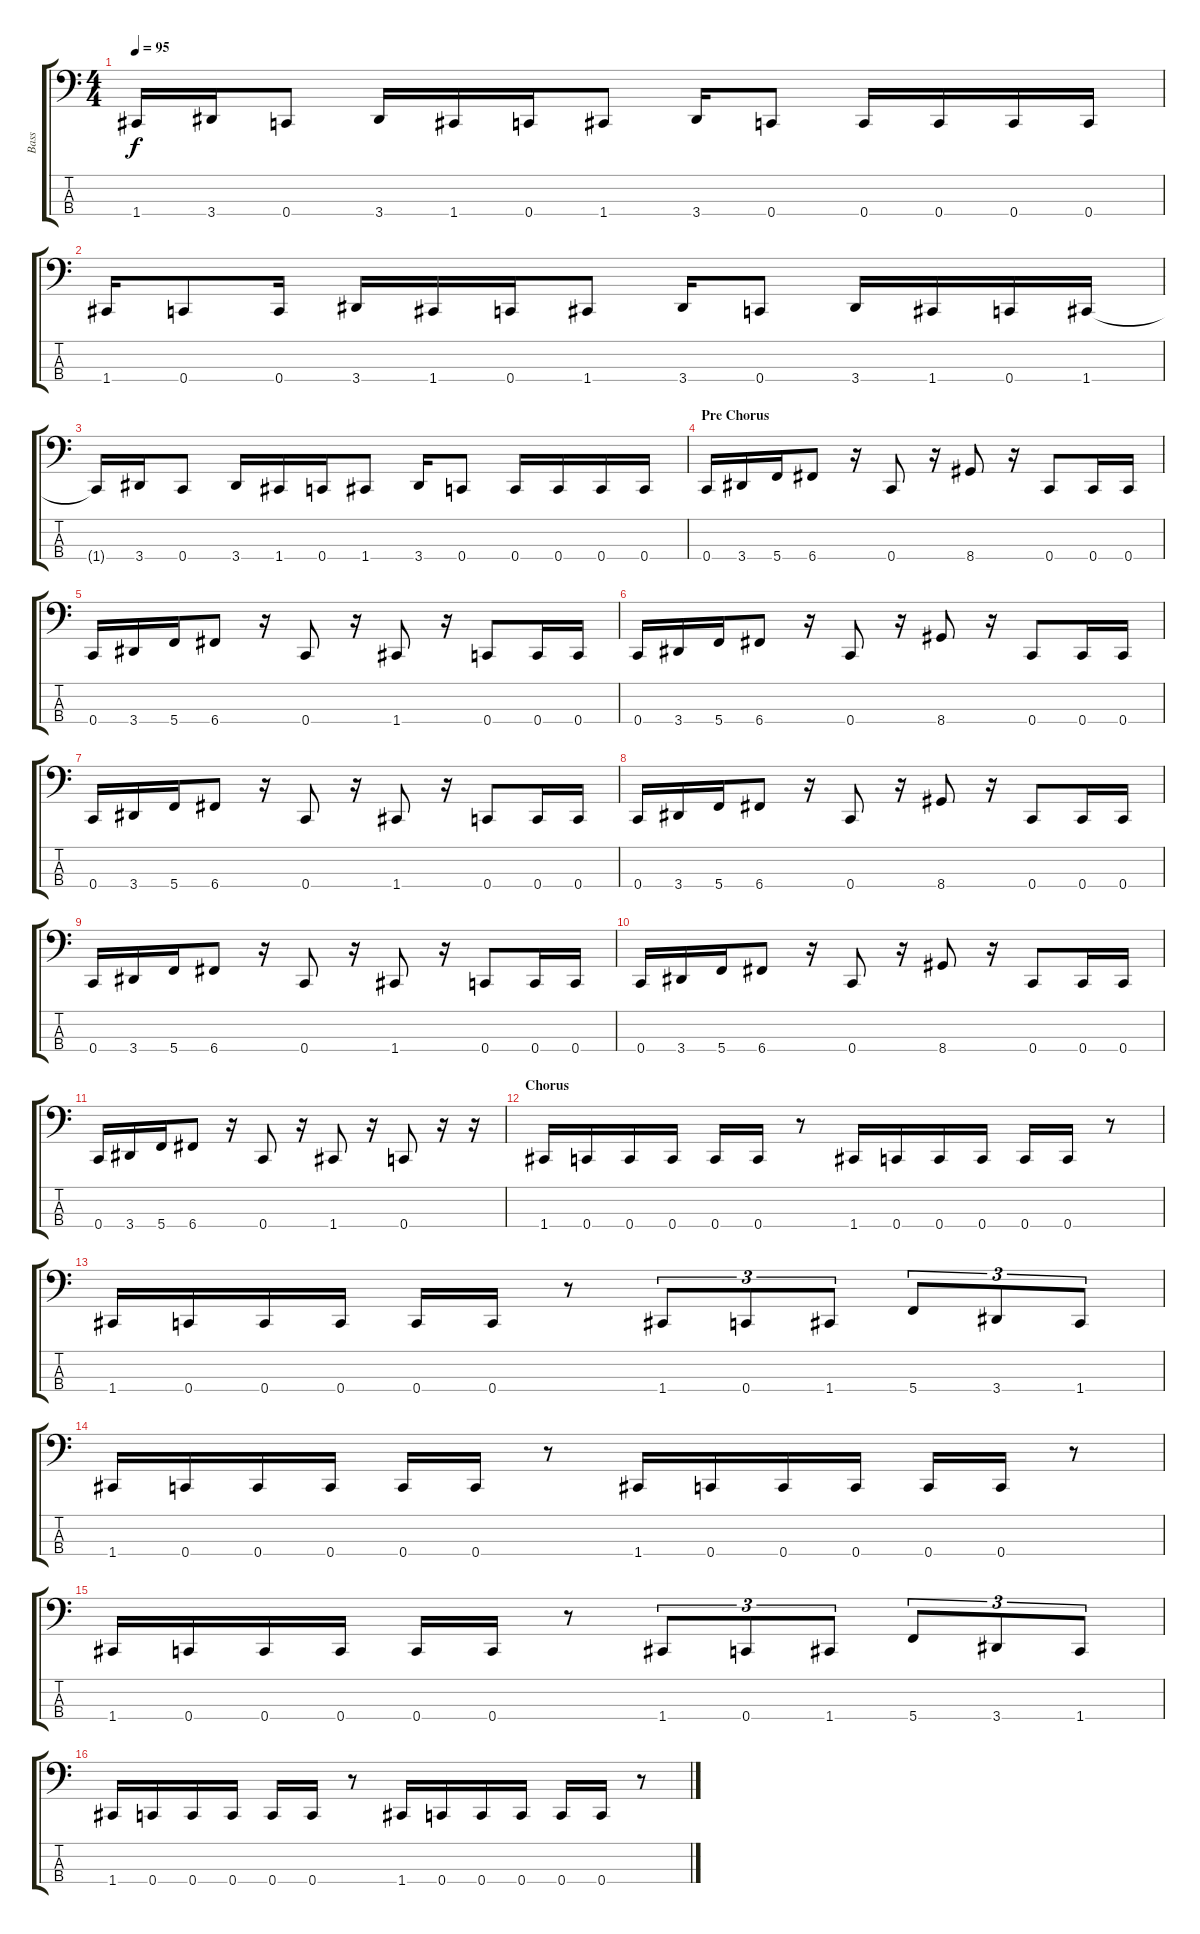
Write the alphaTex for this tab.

\track ("Bass" "Bass") {instrument electricbasspick}
\staff {score tabs}
\tuning (F2 C2 G1 C1) {hide}
\ts (4 4)
\tempo 95
\clef f4
\ks c
1.4{t}.16{dy f} 3.4.16 0.4.8 3.4.16 1.4.16 0.4.16 1.4.8 3.4.16 0.4.8 0.4.16 0.4.16 0.4.16 0.4.16 |
1.4.16 0.4.8 0.4.16 3.4.16 1.4.16 0.4.16 1.4.8 3.4.16 0.4.8 3.4.16 1.4.16 0.4.16 1.4.16 |
1.4{t}.16 3.4.16 0.4.8 3.4.16 1.4.16 0.4.16 1.4.8 3.4.16 0.4.8 0.4.16 0.4.16 0.4.16 0.4.16 |
\section ("" "Pre Chorus")
0.4.16 3.4.16 5.4.16 6.4.8 r.16 0.4.8 r.16 8.4.8 r.16 0.4.8 0.4.16 0.4.16 |
0.4.16 3.4.16 5.4.16 6.4.8 r.16 0.4.8 r.16 1.4.8 r.16 0.4.8 0.4.16 0.4.16 |
0.4.16 3.4.16 5.4.16 6.4.8 r.16 0.4.8 r.16 8.4.8 r.16 0.4.8 0.4.16 0.4.16 |
0.4.16 3.4.16 5.4.16 6.4.8 r.16 0.4.8 r.16 1.4.8 r.16 0.4.8 0.4.16 0.4.16 |
0.4.16 3.4.16 5.4.16 6.4.8 r.16 0.4.8 r.16 8.4.8 r.16 0.4.8 0.4.16 0.4.16 |
0.4.16 3.4.16 5.4.16 6.4.8 r.16 0.4.8 r.16 1.4.8 r.16 0.4.8 0.4.16 0.4.16 |
0.4.16 3.4.16 5.4.16 6.4.8 r.16 0.4.8 r.16 8.4.8 r.16 0.4.8 0.4.16 0.4.16 |
0.4.16 3.4.16 5.4.16 6.4.8 r.16 0.4.8 r.16 1.4.8 r.16 0.4.8 r.16 r.16 |
\section ("" "Chorus")
1.4.16 0.4.16 0.4.16 0.4.16 0.4.16 0.4.16 r.8 1.4.16 0.4.16 0.4.16 0.4.16 0.4.16 0.4.16 r.8 |
1.4.16 0.4.16 0.4.16 0.4.16 0.4.16 0.4.16 r.8 1.4.8{tu (3 2)} 0.4.8{tu (3 2)} 1.4.8{tu (3 2)} 5.4.8{tu (3 2)} 3.4.8{tu (3 2)} 1.4.8{tu (3 2)} |
1.4.16 0.4.16 0.4.16 0.4.16 0.4.16 0.4.16 r.8 1.4.16 0.4.16 0.4.16 0.4.16 0.4.16 0.4.16 r.8 |
1.4.16 0.4.16 0.4.16 0.4.16 0.4.16 0.4.16 r.8 1.4.8{tu (3 2)} 0.4.8{tu (3 2)} 1.4.8{tu (3 2)} 5.4.8{tu (3 2)} 3.4.8{tu (3 2)} 1.4.8{tu (3 2)} |
1.4.16 0.4.16 0.4.16 0.4.16 0.4.16 0.4.16 r.8 1.4.16 0.4.16 0.4.16 0.4.16 0.4.16 0.4.16 r.8
